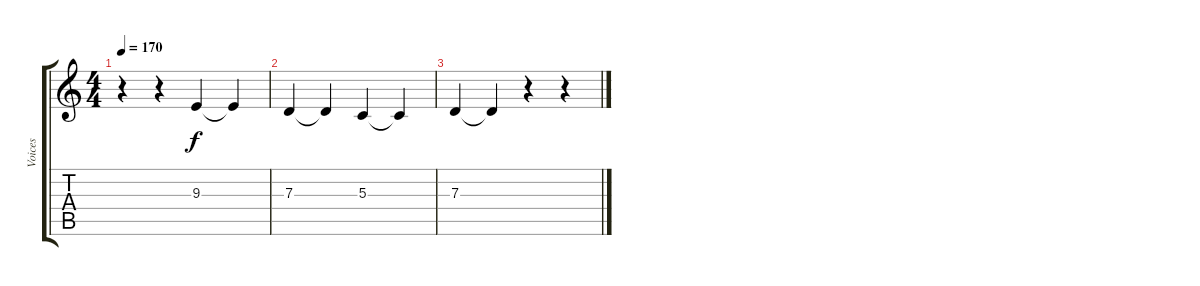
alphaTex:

\track ("Voices" "Voices") {instrument violin}
\staff {score tabs}
\tuning (E4 B3 G3 D3 A2 E2) {hide}
\ts (4 4)
\tempo 170
\clef g2
\ks c
r.4{dy f} r.4 9.3.4 9.3{t}.4 |
7.3.4 7.3{t}.4 5.3.4 5.3{t}.4 |
7.3.4 7.3{t}.4 r.4 r.4
